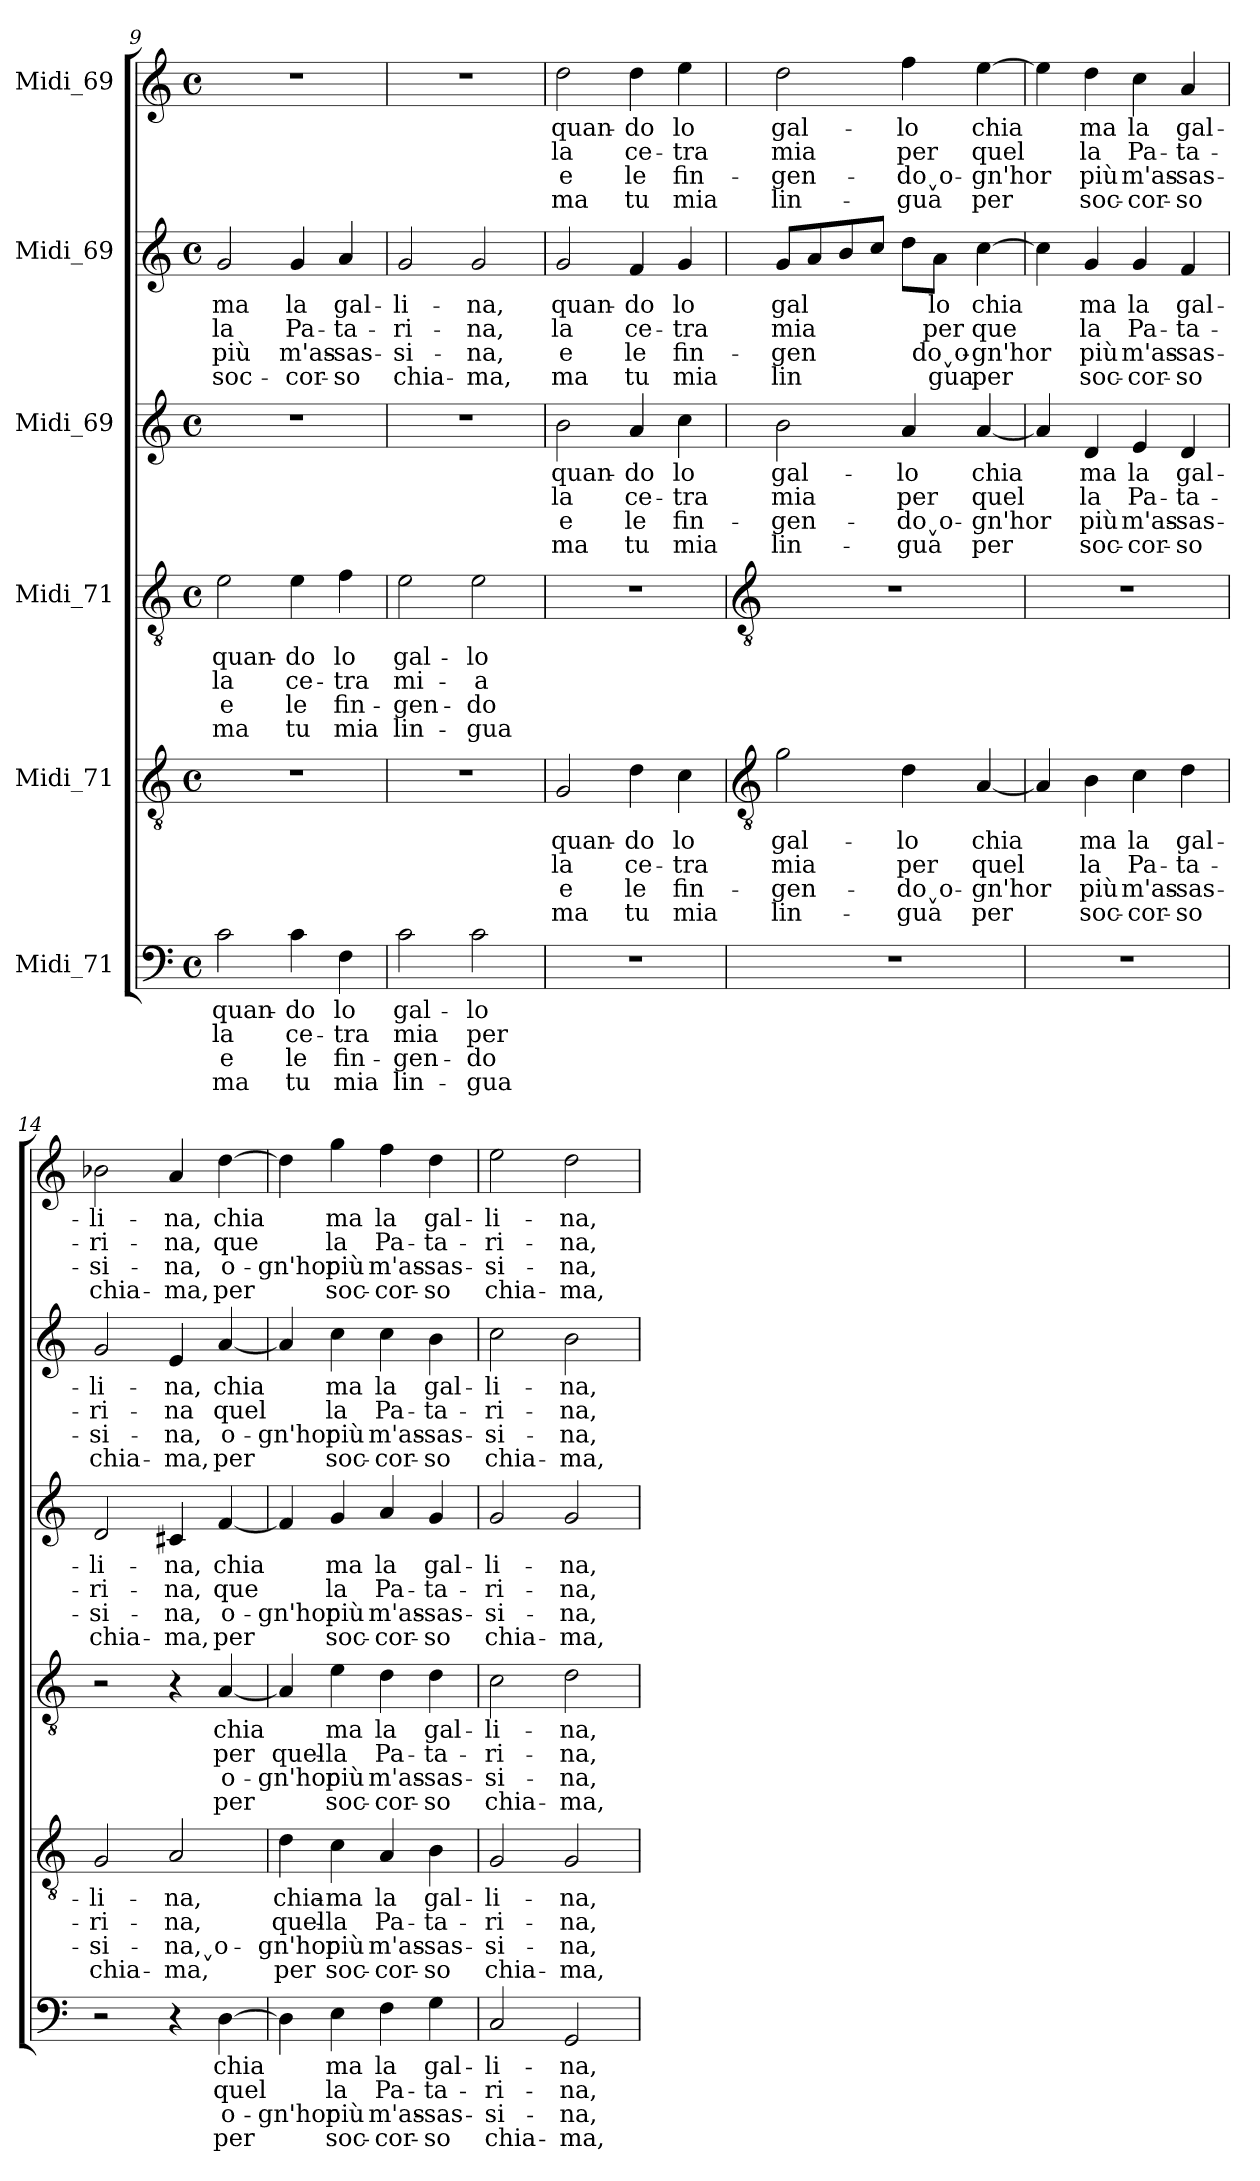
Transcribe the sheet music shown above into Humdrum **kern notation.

**kern	**text	**text	**text	**text	**kern	**text	**text	**text	**text	**kern	**text	**text	**text	**text	**kern	**text	**text	**text	**text	**kern	**text	**text	**text	**text	**kern	**text	**text	**text	**text
*part6	*part6	*part6	*part6	*part6	*part5	*part5	*part5	*part5	*part5	*part4	*part4	*part4	*part4	*part4	*part3	*part3	*part3	*part3	*part3	*part2	*part2	*part2	*part2	*part2	*part1	*part1	*part1	*part1	*part1
*staff6	*staff6	*staff6	*staff6	*staff6	*staff5	*staff5	*staff5	*staff5	*staff5	*staff4	*staff4	*staff4	*staff4	*staff4	*staff3	*staff3	*staff3	*staff3	*staff3	*staff2	*staff2	*staff2	*staff2	*staff2	*staff1	*staff1	*staff1	*staff1	*staff1
*I"Midi_71	*	*	*	*	*I"Midi_71	*	*	*	*	*I"Midi_71	*	*	*	*	*I"Midi_69	*	*	*	*	*I"Midi_69	*	*	*	*	*I"Midi_69	*	*	*	*
*clefF4	*	*	*	*	*clefGv2	*	*	*	*	*clefGv2	*	*	*	*	*clefG2	*	*	*	*	*clefG2	*	*	*	*	*clefG2	*	*	*	*
*k[]	*	*	*	*	*k[]	*	*	*	*	*k[]	*	*	*	*	*k[]	*	*	*	*	*k[]	*	*	*	*	*k[]	*	*	*	*
*C:	*	*	*	*	*C:	*	*	*	*	*C:	*	*	*	*	*C:	*	*	*	*	*C:	*	*	*	*	*C:	*	*	*	*
*M4/4	*	*	*	*	*M4/4	*	*	*	*	*M4/4	*	*	*	*	*M4/4	*	*	*	*	*M4/4	*	*	*	*	*M4/4	*	*	*	*
*met(c)	*	*	*	*	*met(c)	*	*	*	*	*met(c)	*	*	*	*	*met(c)	*	*	*	*	*met(c)	*	*	*	*	*met(c)	*	*	*	*
=9	=9	=9	=9	=9	=9	=9	=9	=9	=9	=9	=9	=9	=9	=9	=9	=9	=9	=9	=9	=9	=9	=9	=9	=9	=9	=9	=9	=9	=9
!	!LO:LY:b	!LO:LY:b	!LO:LY:b	!LO:LY:b	!	!	!	!	!	!	!LO:LY:b	!LO:LY:b	!LO:LY:b	!LO:LY:b	!	!	!	!	!	!	!LO:LY:b	!LO:LY:b	!LO:LY:b	!LO:LY:b	!	!	!	!	!
2c	quan-	-la	e	ma	1r	.	.	.	.	2e	quan-	-la	e	ma	1r	.	.	.	.	2g	ma	la	più	soc-	1r	.	.	.	.
!	!LO:LY:b	!LO:LY:b	!LO:LY:b	!LO:LY:b	!	!	!	!	!	!	!LO:LY:b	!LO:LY:b	!LO:LY:b	!LO:LY:b	!	!	!	!	!	!	!LO:LY:b	!LO:LY:b	!LO:LY:b	!LO:LY:b	!	!	!	!	!
4c	do	ce-	-le	tu	.	.	.	.	.	4e	do	ce-	-le	tu	.	.	.	.	.	4g	-la	Pa-	-m'as-	-cor-	.	.	.	.	.
!	!LO:LY:b	!LO:LY:b	!LO:LY:b	!LO:LY:b	!	!	!	!	!	!	!LO:LY:b	!LO:LY:b	!LO:LY:b	!LO:LY:b	!	!	!	!	!	!	!LO:LY:b	!LO:LY:b	!LO:LY:b	!LO:LY:b	!	!	!	!	!
4F	lo	tra	fin-	-mia	.	.	.	.	.	4f	lo	tra	fin-	-mia	.	.	.	.	.	4a	-gal-	-ta-	-sas-	-so	.	.	.	.	.
=10	=10	=10	=10	=10	=10	=10	=10	=10	=10	=10	=10	=10	=10	=10	=10	=10	=10	=10	=10	=10	=10	=10	=10	=10	=10	=10	=10	=10	=10
!	!LO:LY:b	!LO:LY:b	!LO:LY:b	!LO:LY:b	!	!	!	!	!	!	!LO:LY:b	!LO:LY:b	!LO:LY:b	!LO:LY:b	!	!	!	!	!	!	!LO:LY:b	!LO:LY:b	!LO:LY:b	!LO:LY:b	!	!	!	!	!
2c	gal-	-mia	gen-	-lin-	1r	.	.	.	.	2e	gal-	-mi-	-gen-	-lin-	1r	.	.	.	.	2g	li-	-ri-	-si-	-chia-	1r	.	.	.	.
!	!LO:LY:b	!LO:LY:b	!LO:LY:b	!LO:LY:b	!	!	!	!	!	!	!LO:LY:b	!LO:LY:b	!LO:LY:b	!LO:LY:b	!	!	!	!	!	!	!LO:LY:b	!LO:LY:b	!LO:LY:b	!LO:LY:b	!	!	!	!	!
2c	-lo	per	do	gua	.	.	.	.	.	2e	-lo	a	do	gua	.	.	.	.	.	2g	-na,	na,	na,	ma,	.	.	.	.	.
=11	=11	=11	=11	=11	=11	=11	=11	=11	=11	=11	=11	=11	=11	=11	=11	=11	=11	=11	=11	=11	=11	=11	=11	=11	=11	=11	=11	=11	=11
!	!	!	!	!	!	!LO:LY:b	!LO:LY:b	!LO:LY:b	!LO:LY:b	!	!	!	!	!	!	!LO:LY:b	!LO:LY:b	!LO:LY:b	!LO:LY:b	!	!LO:LY:b	!LO:LY:b	!LO:LY:b	!LO:LY:b	!	!LO:LY:b	!LO:LY:b	!LO:LY:b	!LO:LY:b
1r	.	.	.	.	2G	quan-	-la	e	ma	1r	.	.	.	.	2b	quan-	-la	e	ma	2g	quan-	-la	e	ma	2dd	quan-	-la	e	ma
!	!	!	!	!	!	!LO:LY:b	!LO:LY:b	!LO:LY:b	!LO:LY:b	!	!	!	!	!	!	!LO:LY:b	!LO:LY:b	!LO:LY:b	!LO:LY:b	!	!LO:LY:b	!LO:LY:b	!LO:LY:b	!LO:LY:b	!	!LO:LY:b	!LO:LY:b	!LO:LY:b	!LO:LY:b
.	.	.	.	.	4d	do	ce-	-le	tu	.	.	.	.	.	4a	do	ce-	-le	tu	4f	do	ce-	-le	tu	4dd	do	ce-	-le	tu
!	!	!	!	!	!	!LO:LY:b	!LO:LY:b	!LO:LY:b	!LO:LY:b	!	!	!	!	!	!	!LO:LY:b	!LO:LY:b	!LO:LY:b	!LO:LY:b	!	!LO:LY:b	!LO:LY:b	!LO:LY:b	!LO:LY:b	!	!LO:LY:b	!LO:LY:b	!LO:LY:b	!LO:LY:b
.	.	.	.	.	4c	lo	tra	fin-	-mia	.	.	.	.	.	4cc	lo	tra	fin-	-mia	4g	lo	tra	fin-	-mia	4ee	lo	tra	fin-	-mia
!!LO:LB:g=z
=12	=12	=12	=12	=12	=12	=12	=12	=12	=12	=12	=12	=12	=12	=12	=12	=12	=12	=12	=12	=12	=12	=12	=12	=12	=12	=12	=12	=12	=12
*	*	*	*	*	*clefGv2	*	*	*	*	*clefGv2	*	*	*	*	*	*	*	*	*	*	*	*	*	*	*	*	*	*	*
!	!	!	!	!	!	!LO:LY:b	!LO:LY:b	!LO:LY:b	!LO:LY:b	!	!	!	!	!	!	!LO:LY:b	!LO:LY:b	!LO:LY:b	!LO:LY:b	!	!LO:LY:b	!LO:LY:b	!LO:LY:b	!LO:LY:b	!	!LO:LY:b	!LO:LY:b	!LO:LY:b	!LO:LY:b
1r	.	.	.	.	2g	gal-	-mia	gen-	-lin-	1r	.	.	.	.	2b	gal-	-mia	gen-	-lin-	8gL	gal	mia	gen	lin	2dd	gal-	-mia	gen-	-lin-
!	!	!	!	!	!	!	!	!	!	!	!	!	!	!	!	!	!	!	!	!	!	!LO:LY:b	!	!	!	!	!	!	!
.	.	.	.	.	.	.	.	.	.	.	.	.	.	.	.	.	.	.	.	8a	.	_	.	.	.	.	.	.	.
.	.	.	.	.	.	.	.	.	.	.	.	.	.	.	.	.	.	.	.	8b	.	.	.	.	.	.	.	.	.
.	.	.	.	.	.	.	.	.	.	.	.	.	.	.	.	.	.	.	.	8ccJ	.	.	.	.	.	.	.	.	.
!	!	!	!	!	!	!LO:LY:b	!LO:LY:b	!LO:LY:b	!LO:LY:b	!	!	!	!	!	!	!LO:LY:b	!LO:LY:b	!LO:LY:b	!LO:LY:b	!	!	!	!	!	!	!LO:LY:b	!LO:LY:b	!LO:LY:b	!LO:LY:b
.	.	.	.	.	4d	-lo	per	doˬo-	-gua	.	.	.	.	.	4a	-lo	per	doˬo-	-gua	8ddL	.	.	.	.	4ff	-lo	per	doˬo-	-gua
!	!	!	!	!	!	!	!	!	!	!	!	!	!	!	!	!	!	!	!	!	!LO:LY:b	!LO:LY:b	!LO:LY:b	!LO:LY:b	!	!	!	!	!
.	.	.	.	.	.	.	.	.	.	.	.	.	.	.	.	.	.	.	.	8aJ	lo	per	doˬo-	-gua	.	.	.	.	.
!	!	!	!	!	!	!LO:LY:b	!LO:LY:b	!LO:LY:b	!LO:LY:b	!	!	!	!	!	!	!LO:LY:b	!LO:LY:b	!LO:LY:b	!LO:LY:b	!	!LO:LY:b	!LO:LY:b	!LO:LY:b	!LO:LY:b	!	!LO:LY:b	!LO:LY:b	!LO:LY:b	!LO:LY:b
.	.	.	.	.	[4A	chia	quel	gn'hor	per	.	.	.	.	.	[4a	chia	quel	gn'hor	per	[4cc	chia	que	gn'hor	per	[4ee	chia	quel	gn'hor	per
=13	=13	=13	=13	=13	=13	=13	=13	=13	=13	=13	=13	=13	=13	=13	=13	=13	=13	=13	=13	=13	=13	=13	=13	=13	=13	=13	=13	=13	=13
1r	.	.	.	.	4A]	.	.	.	.	1r	.	.	.	.	4a]	.	.	.	.	4cc]	.	.	.	.	4ee]	.	.	.	.
!	!	!	!	!	!	!LO:LY:b	!LO:LY:b	!LO:LY:b	!LO:LY:b	!	!	!	!	!	!	!LO:LY:b	!LO:LY:b	!LO:LY:b	!LO:LY:b	!	!LO:LY:b	!LO:LY:b	!LO:LY:b	!LO:LY:b	!	!LO:LY:b	!LO:LY:b	!LO:LY:b	!LO:LY:b
.	.	.	.	.	4B	ma	la	più	soc-	.	.	.	.	.	4d	ma	la	più	soc-	4g	ma	la	più	soc-	4dd	ma	la	più	soc-
!	!	!	!	!	!	!LO:LY:b	!LO:LY:b	!LO:LY:b	!LO:LY:b	!	!	!	!	!	!	!LO:LY:b	!LO:LY:b	!LO:LY:b	!LO:LY:b	!	!LO:LY:b	!LO:LY:b	!LO:LY:b	!LO:LY:b	!	!LO:LY:b	!LO:LY:b	!LO:LY:b	!LO:LY:b
.	.	.	.	.	4c	-la	Pa-	-m'as-	-cor-	.	.	.	.	.	4e	-la	Pa-	-m'as-	-cor-	4g	-la	Pa-	-m'as-	-cor-	4cc	-la	Pa-	-m'as-	-cor-
!	!	!	!	!	!	!LO:LY:b	!LO:LY:b	!LO:LY:b	!LO:LY:b	!	!	!	!	!	!	!LO:LY:b	!LO:LY:b	!LO:LY:b	!LO:LY:b	!	!LO:LY:b	!LO:LY:b	!LO:LY:b	!LO:LY:b	!	!LO:LY:b	!LO:LY:b	!LO:LY:b	!LO:LY:b
.	.	.	.	.	4d	-gal-	-ta-	-sas-	-so	.	.	.	.	.	4d	-gal-	-ta-	-sas-	-so	4f	-gal-	-ta-	-sas-	-so	4a	-gal-	-ta-	-sas-	-so
=14	=14	=14	=14	=14	=14	=14	=14	=14	=14	=14	=14	=14	=14	=14	=14	=14	=14	=14	=14	=14	=14	=14	=14	=14	=14	=14	=14	=14	=14
!	!	!	!	!	!	!LO:LY:b	!LO:LY:b	!LO:LY:b	!LO:LY:b	!	!	!	!	!	!	!LO:LY:b	!LO:LY:b	!LO:LY:b	!LO:LY:b	!	!LO:LY:b	!LO:LY:b	!LO:LY:b	!LO:LY:b	!	!LO:LY:b	!LO:LY:b	!LO:LY:b	!LO:LY:b
2r	.	.	.	.	2G	li-	-ri-	-si-	-chia-	2r	.	.	.	.	2d	li-	-ri-	-si-	-chia-	2g	li-	-ri-	-si-	-chia-	2b-X	li-	-ri-	-si-	-chia-
!	!	!	!	!	!	!LO:LY:b	!LO:LY:b	!LO:LY:b	!LO:LY:b	!	!	!	!	!	!	!LO:LY:b	!LO:LY:b	!LO:LY:b	!LO:LY:b	!	!LO:LY:b	!LO:LY:b	!LO:LY:b	!LO:LY:b	!	!LO:LY:b	!LO:LY:b	!LO:LY:b	!LO:LY:b
4r	.	.	.	.	2A	-na,	na,	na,ˬo-	-ma,	4r	.	.	.	.	4c#X	-na,	na,	na,	ma,	4e	-na,	na	na,	ma,	4a	-na,	na,	na,	ma,
!	!LO:LY:b	!LO:LY:b	!LO:LY:b	!LO:LY:b	!	!	!	!	!	!	!LO:LY:b	!LO:LY:b	!LO:LY:b	!LO:LY:b	!	!LO:LY:b	!LO:LY:b	!LO:LY:b	!LO:LY:b	!	!LO:LY:b	!LO:LY:b	!LO:LY:b	!LO:LY:b	!	!LO:LY:b	!LO:LY:b	!LO:LY:b	!LO:LY:b
[4D	chia	quel	o-	-per	.	.	.	.	.	[4A	chia	per	o-	-per	[4f	chia	que	o-	-per	[4a	chia	quel	o-	-per	[4dd	chia	que	o-	-per
=15	=15	=15	=15	=15	=15	=15	=15	=15	=15	=15	=15	=15	=15	=15	=15	=15	=15	=15	=15	=15	=15	=15	=15	=15	=15	=15	=15	=15	=15
!	!	!	!LO:LY:b	!	!	!LO:LY:b	!LO:LY:b	!LO:LY:b	!LO:LY:b	!	!	!LO:LY:b	!LO:LY:b	!	!	!	!	!LO:LY:b	!	!	!	!	!LO:LY:b	!	!	!	!	!LO:LY:b	!
4D]	.	.	gn'hor	.	4d	chia-	-quel-	-gn'hor	per	4A]	.	quel-	-gn'hor	.	4f]	.	.	gn'hor	.	4a]	.	.	gn'hor	.	4dd]	.	.	gn'hor	.
!	!LO:LY:b	!LO:LY:b	!LO:LY:b	!LO:LY:b	!	!LO:LY:b	!LO:LY:b	!LO:LY:b	!LO:LY:b	!	!LO:LY:b	!LO:LY:b	!LO:LY:b	!LO:LY:b	!	!LO:LY:b	!LO:LY:b	!LO:LY:b	!LO:LY:b	!	!LO:LY:b	!LO:LY:b	!LO:LY:b	!LO:LY:b	!	!LO:LY:b	!LO:LY:b	!LO:LY:b	!LO:LY:b
4E	ma	la	più	soc-	4c	ma	la	più	soc-	4e	ma	la	più	soc-	4g	ma	la	più	soc-	4cc	ma	la	più	soc-	4gg	ma	la	più	soc-
!	!LO:LY:b	!LO:LY:b	!LO:LY:b	!LO:LY:b	!	!LO:LY:b	!LO:LY:b	!LO:LY:b	!LO:LY:b	!	!LO:LY:b	!LO:LY:b	!LO:LY:b	!LO:LY:b	!	!LO:LY:b	!LO:LY:b	!LO:LY:b	!LO:LY:b	!	!LO:LY:b	!LO:LY:b	!LO:LY:b	!LO:LY:b	!	!LO:LY:b	!LO:LY:b	!LO:LY:b	!LO:LY:b
4F	-la	Pa-	-m'as-	-cor-	4A	-la	Pa-	-m'as-	-cor-	4d	-la	Pa-	-m'as-	-cor-	4a	-la	Pa-	-m'as-	-cor-	4cc	-la	Pa-	-m'as-	-cor-	4ff	-la	Pa-	-m'as-	-cor-
!	!LO:LY:b	!LO:LY:b	!LO:LY:b	!LO:LY:b	!	!LO:LY:b	!LO:LY:b	!LO:LY:b	!LO:LY:b	!	!LO:LY:b	!LO:LY:b	!LO:LY:b	!LO:LY:b	!	!LO:LY:b	!LO:LY:b	!LO:LY:b	!LO:LY:b	!	!LO:LY:b	!LO:LY:b	!LO:LY:b	!LO:LY:b	!	!LO:LY:b	!LO:LY:b	!LO:LY:b	!LO:LY:b
4G	-gal-	-ta-	-sas-	-so	4B	-gal-	-ta-	-sas-	-so	4d	-gal-	-ta-	-sas-	-so	4g	-gal-	-ta-	-sas-	-so	4b	-gal-	-ta-	-sas-	-so	4dd	-gal-	-ta-	-sas-	-so
=16	=16	=16	=16	=16	=16	=16	=16	=16	=16	=16	=16	=16	=16	=16	=16	=16	=16	=16	=16	=16	=16	=16	=16	=16	=16	=16	=16	=16	=16
!	!LO:LY:b	!LO:LY:b	!LO:LY:b	!LO:LY:b	!	!LO:LY:b	!LO:LY:b	!LO:LY:b	!LO:LY:b	!	!LO:LY:b	!LO:LY:b	!LO:LY:b	!LO:LY:b	!	!LO:LY:b	!LO:LY:b	!LO:LY:b	!LO:LY:b	!	!LO:LY:b	!LO:LY:b	!LO:LY:b	!LO:LY:b	!	!LO:LY:b	!LO:LY:b	!LO:LY:b	!LO:LY:b
2C	li-	-ri-	-si-	-chia-	2G	li-	-ri-	-si-	-chia-	2c	li-	-ri-	-si-	-chia-	2g	li-	-ri-	-si-	-chia-	2cc	li-	-ri-	-si-	-chia-	2ee	li-	-ri-	-si-	-chia-
!	!LO:LY:b	!LO:LY:b	!LO:LY:b	!LO:LY:b	!	!LO:LY:b	!LO:LY:b	!LO:LY:b	!LO:LY:b	!	!LO:LY:b	!LO:LY:b	!LO:LY:b	!LO:LY:b	!	!LO:LY:b	!LO:LY:b	!LO:LY:b	!LO:LY:b	!	!LO:LY:b	!LO:LY:b	!LO:LY:b	!LO:LY:b	!	!LO:LY:b	!LO:LY:b	!LO:LY:b	!LO:LY:b
2GG	-na,	na,	na,	ma,	2G	-na,	na,	na,	ma,	2d	-na,	na,	na,	ma,	2g	-na,	na,	na,	ma,	2b	-na,	na,	na,	ma,	2dd	-na,	na,	na,	ma,
=	=	=	=	=	=	=	=	=	=	=	=	=	=	=	=	=	=	=	=	=	=	=	=	=	=	=	=	=	=
*-	*-	*-	*-	*-	*-	*-	*-	*-	*-	*-	*-	*-	*-	*-	*-	*-	*-	*-	*-	*-	*-	*-	*-	*-	*-	*-	*-	*-	*-
